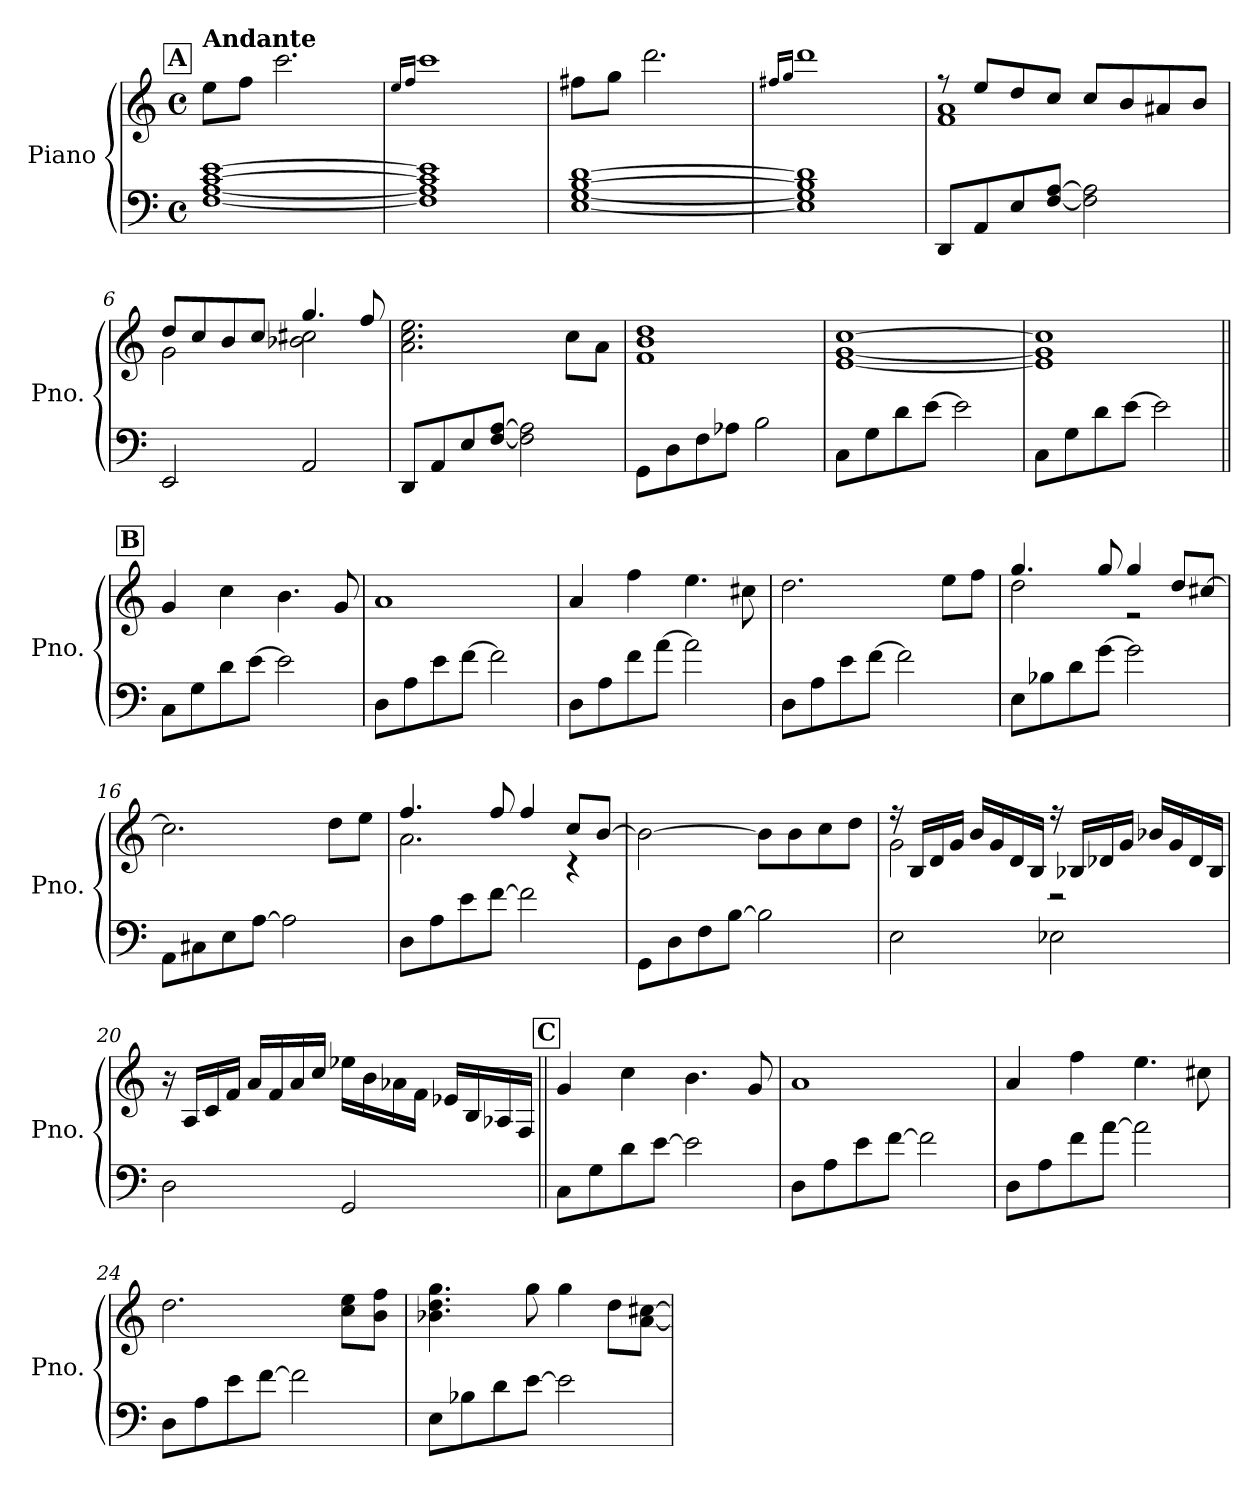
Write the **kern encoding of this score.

**kern	**kern
*part1	*part1
*staff2	*staff1
*I"Piano	*
*I'Pno.	*
*clefF4	*clefG2
*k[]	*k[]
*M4/4	*M4/4
*met(c)	*met(c)
*MM80	*MM80
!!LO:REH:place=s1:a:B:fs=14:t=A
=1	=1
!	!LO:TX:a:B:t=Andante
[1F [1A [1c [1e	8ee\L
.	8ff\J
.	2.ccc\
=2	=2
.	16qee/LL
.	16qff/JJ
1F] 1A] 1c] 1e]	1ccc
=3	=3
[1E [1G [1B [1d	8ff#X\L
.	8gg\J
.	2.ddd\
=4	=4
.	16qff#X/LL
.	16qgg/JJ
1E] 1G] 1B] 1d]	1ddd
=5	=5
*	*^
8DD/L	8r	1f 1a
8AA/	8ee/L	.
8E/	8dd/	.
[8F/ [8A/J	8cc/J	.
2F\] 2A\]	8cc/L	.
.	8b/	.
.	8a#X/	.
.	8b/J	.
=6	=6	=6
2EE/	8dd/L	2g\
.	8cc/	.
.	8b/	.
.	8cc/J	.
2AA/	4.gg/	2b-X\ 2cc#X\
.	8ff/	.
*	*v	*v
=7	=7
8DD/L	2.a\ 2.cc\ 2.ee\
8AA/	.
8E/	.
[8F/ [8A/J	.
2F\] 2A\]	.
.	8cc\L
.	8a\J
!!LO:LB:g=z
=8	=8
8GG\L	1f 1b 1dd
8D\	.
8F\	.
8A-X\J	.
2B\	.
=9	=9
8C\L	[1e [1g [1cc
8G\	.
8d\	.
[8e\J	.
2e\]	.
=10	=10
8C\L	1e] 1g] 1cc]
8G\	.
8d\	.
[8e\J	.
2e\]	.
!!LO:REH:place=s1:a:B:fs=14:t=B
=11||	=11||
8C\L	4g/
8G\	.
8d\	4cc\
[8e\J	.
2e\]	4.b\
.	8g/
=12	=12
8D\L	1a
8A\	.
8e\	.
[8f\J	.
2f\]	.
=13	=13
8D\L	4a/
8A\	.
8f\	4ff\
[8a\J	.
2a\]	4.ee\
.	8cc#X\
!!LO:LB:g=z
=14	=14
8D\L	2.dd\
8A\	.
8e\	.
[8f\J	.
2f\]	.
.	8ee\L
.	8ff\J
=15	=15
*	*^
8E\L	4.gg/	2dd\
8B-X\	.	.
8d\	.	.
[8g\J	8gg/	.
2g\]	4gg/	2r
.	8dd/L	.
.	[8cc#X/J	.
*	*v	*v
=16	=16
8AA\L	2.cc#\]
8C#X\	.
8E\	.
[8A\J	.
2A\]	.
.	8dd\L
.	8ee\J
=17	=17
*	*^
8D\L	4.ff/	2.a\
8A\	.	.
8e\	.	.
[8f\J	8ff/	.
2f\]	4ff/	.
.	8cc/L	4r
.	[8b/J	.
*	*v	*v
=18	=18
8GG\L	2b\_
8D\	.
8F\	.
[8B\J	.
2B\]	8b\L]
.	8b\
.	8cc\
.	8dd\J
!!LO:LB:g=z
=19	=19
*	*^
2E\	16r	2g\
.	16B/LL	.
.	16d/	.
.	16g/JJ	.
.	16b/LL	.
.	16g/	.
.	16d/	.
.	16B/JJ	.
2E-X\	16r	2r
.	16B-X/LL	.
.	16d-X/	.
.	16g/JJ	.
.	16b-X/LL	.
.	16g/	.
.	16d-/	.
.	16B-/JJ	.
*	*v	*v
=20	=20
2D\	16r
.	16A/LL
.	16c/
.	16f/JJ
.	16a/LL
.	16f/
.	16a/
.	16cc/JJ
2GG/	16ee-X\LL
.	16b\
.	16a-X\
.	16f\JJ
.	16e-X/LL
.	16B/
.	16A-X/
.	16F/JJ
!!LO:REH:place=s1:a:B:fs=14:t=C
=21||	=21||
8C\L	4g/
8G\	.
8d\	4cc\
[8e\J	.
2e\]	4.b\
.	8g/
!!LO:LB:g=z
=22	=22
8D\L	1a
8A\	.
8e\	.
[8f\J	.
2f\]	.
=23	=23
8D\L	4a/
8A\	.
8f\	4ff\
[8a\J	.
2a\]	4.ee\
.	8cc#X\
=24	=24
8D\L	2.dd\
8A\	.
8e\	.
[8f\J	.
2f\]	.
.	8cc\ 8ee\L
.	8b\ 8ff\J
=25	=25
8E\L	4.b-X\ 4.dd\ 4.gg\
8B-X\	.
8d\	.
[8e\J	8gg\
2e\]	4gg\
.	8dd\L
.	[8a\ [8cc#X\J
=	=
*-	*-
